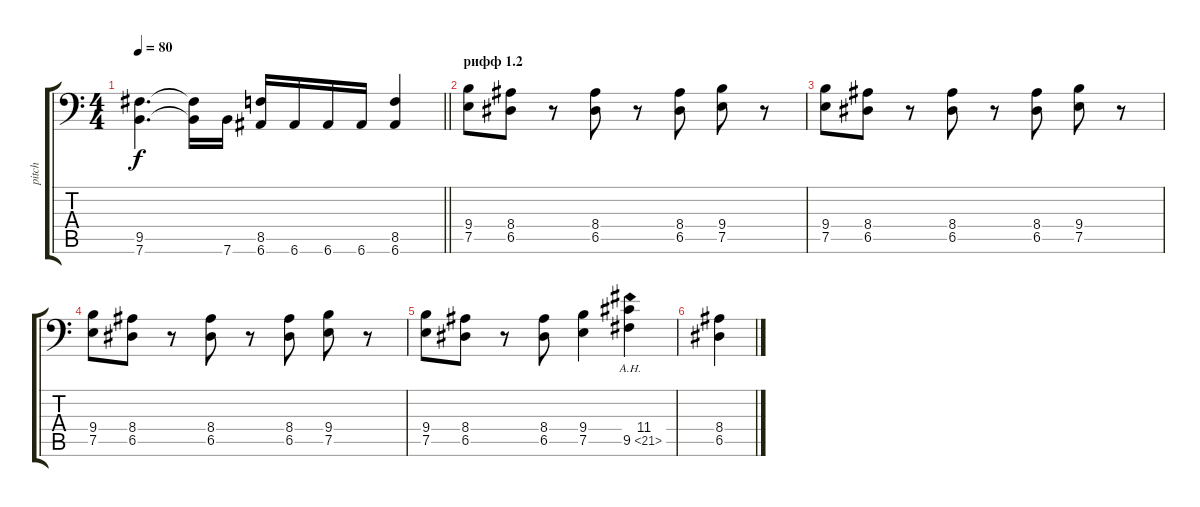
\track ("pitch" "pitch") {instrument distortionguitar}
\staff {score tabs}
\tuning (E3 B2 G2 D2 A1 E1) {hide}
\ts (4 4)
\tempo 80
\clef f4
\barLineRight lightlight
\ks c
(9.5 7.6).4{d dy f} (9.5{t} 7.6{t}).16 7.6.16 (8.5 6.6).16 6.6.16 6.6.16 6.6.16 (8.5 6.6).4 |
\section ("" "рифф 1.2")
(9.4 7.5).8 (8.4 6.5).8 r.8 (8.4 6.5).8 r.8 (8.4 6.5).8 (9.4 7.5).8 r.8 |
(9.4 7.5).8 (8.4 6.5).8 r.8 (8.4 6.5).8 r.8 (8.4 6.5).8 (9.4 7.5).8 r.8 |
(9.4 7.5).8 (8.4 6.5).8 r.8 (8.4 6.5).8 r.8 (8.4 6.5).8 (9.4 7.5).8 r.8 |
(9.4 7.5).8 (8.4 6.5).8 r.8 (8.4 6.5).8 (9.4 7.5).4 (11.4 9.5{ah 12}).4 |
(8.4 6.5).4
